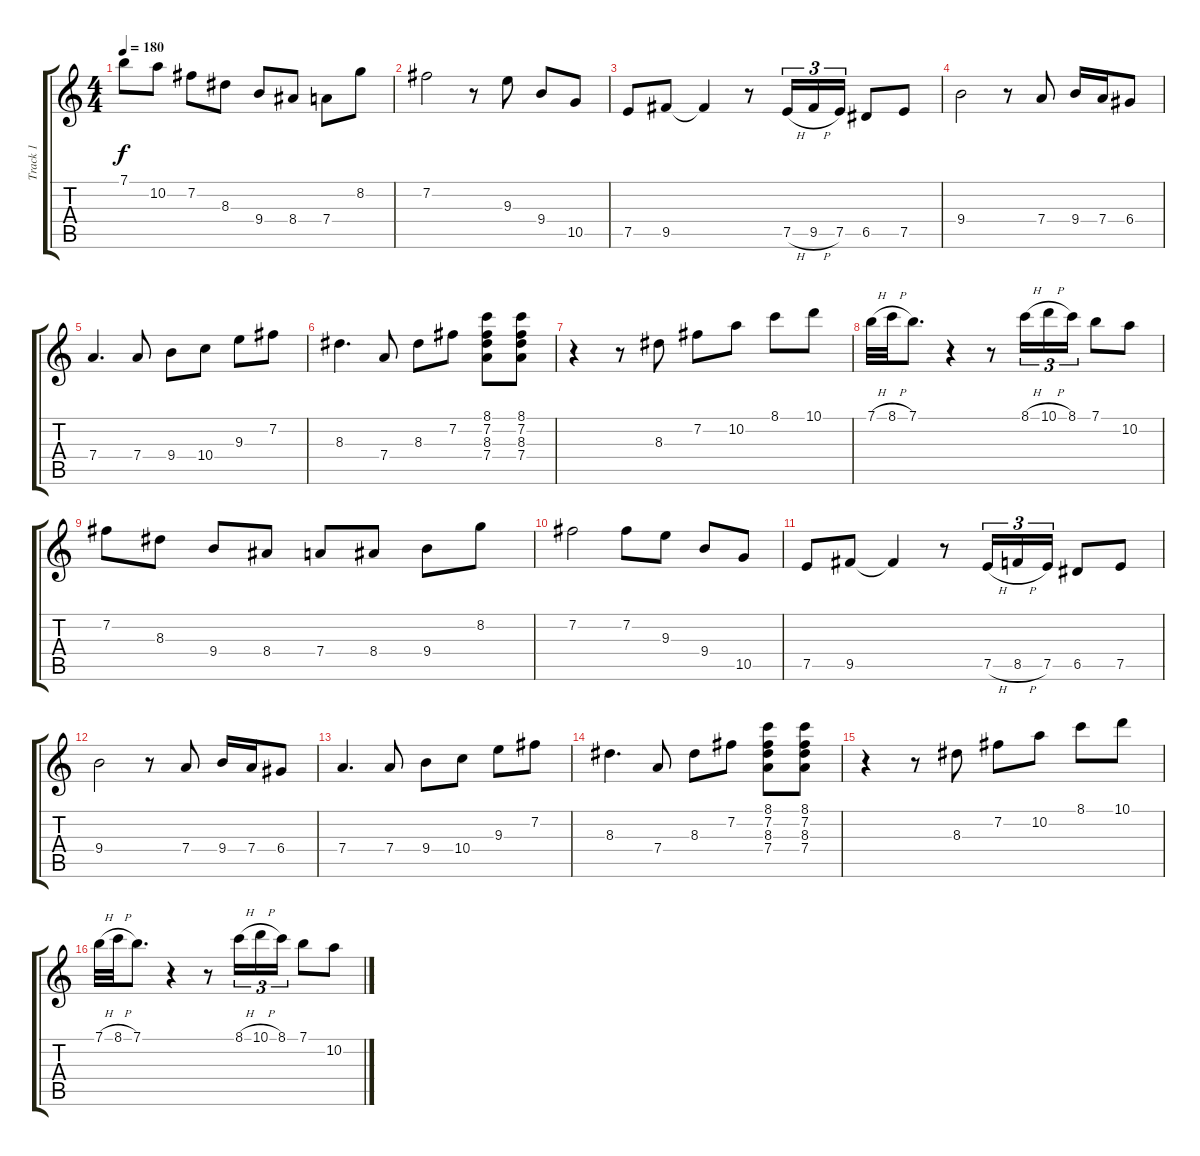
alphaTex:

\track ("Track 1" "Track 1") {instrument acousticguitarsteel}
\staff {score tabs}
\tuning (E4 B3 G3 D3 A2 E2) {hide}
\ts (4 4)
\tempo 180
\clef g2
\ks c
7.1.8{dy f} 10.2.8 7.2.8 8.3.8 9.4.8 8.4.8 7.4.8 8.2.8 |
7.2.2 r.8 9.3.8 9.4.8 10.5.8 |
7.5.8 9.5.8 9.5{t}.4 r.8 7.5{h}.16{tu (3 2)} 9.5{h}.16{tu (3 2)} 7.5.16{tu (3 2)} 6.5.8 7.5.8 |
9.4.2 r.8 7.4.8 9.4.16 7.4.16 6.4.8 |
7.4.4{d} 7.4.8 9.4.8 10.4.8 9.3.8 7.2.8 |
8.3.4{d} 7.4.8 8.3.8 7.2.8 (8.1 7.2 8.3 7.4).8 (8.1 7.2 8.3 7.4).8 |
r.4 r.8 8.3.8 7.2.8 10.2.8 8.1.8 10.1.8 |
7.1{h}.32 8.1{h}.32 7.1.8{d} r.4 r.8 8.1{h}.16{tu (3 2)} 10.1{h}.16{tu (3 2)} 8.1.16{tu (3 2)} 7.1.8 10.2.8 |
7.2.8 8.3.8 9.4.8 8.4.8 7.4.8 8.4.8 9.4.8 8.2.8 |
7.2.2 7.2.8 9.3.8 9.4.8 10.5.8 |
7.5.8 9.5.8 9.5{t}.4 r.8 7.5{h}.16{tu (3 2)} 8.5{h}.16{tu (3 2)} 7.5.16{tu (3 2)} 6.5.8 7.5.8 |
9.4.2 r.8 7.4.8 9.4.16 7.4.16 6.4.8 |
7.4.4{d} 7.4.8 9.4.8 10.4.8 9.3.8 7.2.8 |
8.3.4{d} 7.4.8 8.3.8 7.2.8 (8.1 7.2 8.3 7.4).8 (8.1 7.2 8.3 7.4).8 |
r.4 r.8 8.3.8 7.2.8 10.2.8 8.1.8 10.1.8 |
7.1{h}.32 8.1{h}.32 7.1.8{d} r.4 r.8 8.1{h}.16{tu (3 2)} 10.1{h}.16{tu (3 2)} 8.1.16{tu (3 2)} 7.1.8 10.2.8
